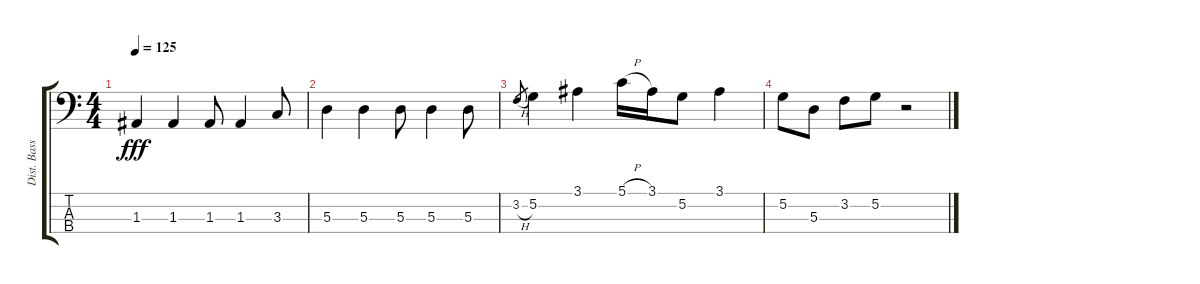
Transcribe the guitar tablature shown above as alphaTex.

\track ("Dist. Bass" "Dist. Bass") {instrument overdrivenguitar}
\staff {score tabs}
\tuning (G2 D2 A1 E1) {hide}
\ts (4 4)
\tempo 125
\clef f4
\ks c
1.3.4{dy fff} 1.3.4 1.3.8 1.3.4 3.3.8 |
5.3.4 5.3.4 5.3.8 5.3.4 5.3.8 |
3.2{h}.8{gr} 5.2.4 3.1.4 5.1{h}.16 3.1.16 5.2.8 3.1.4 |
5.2.8 5.3.8 3.2.8 5.2.8 r.2
